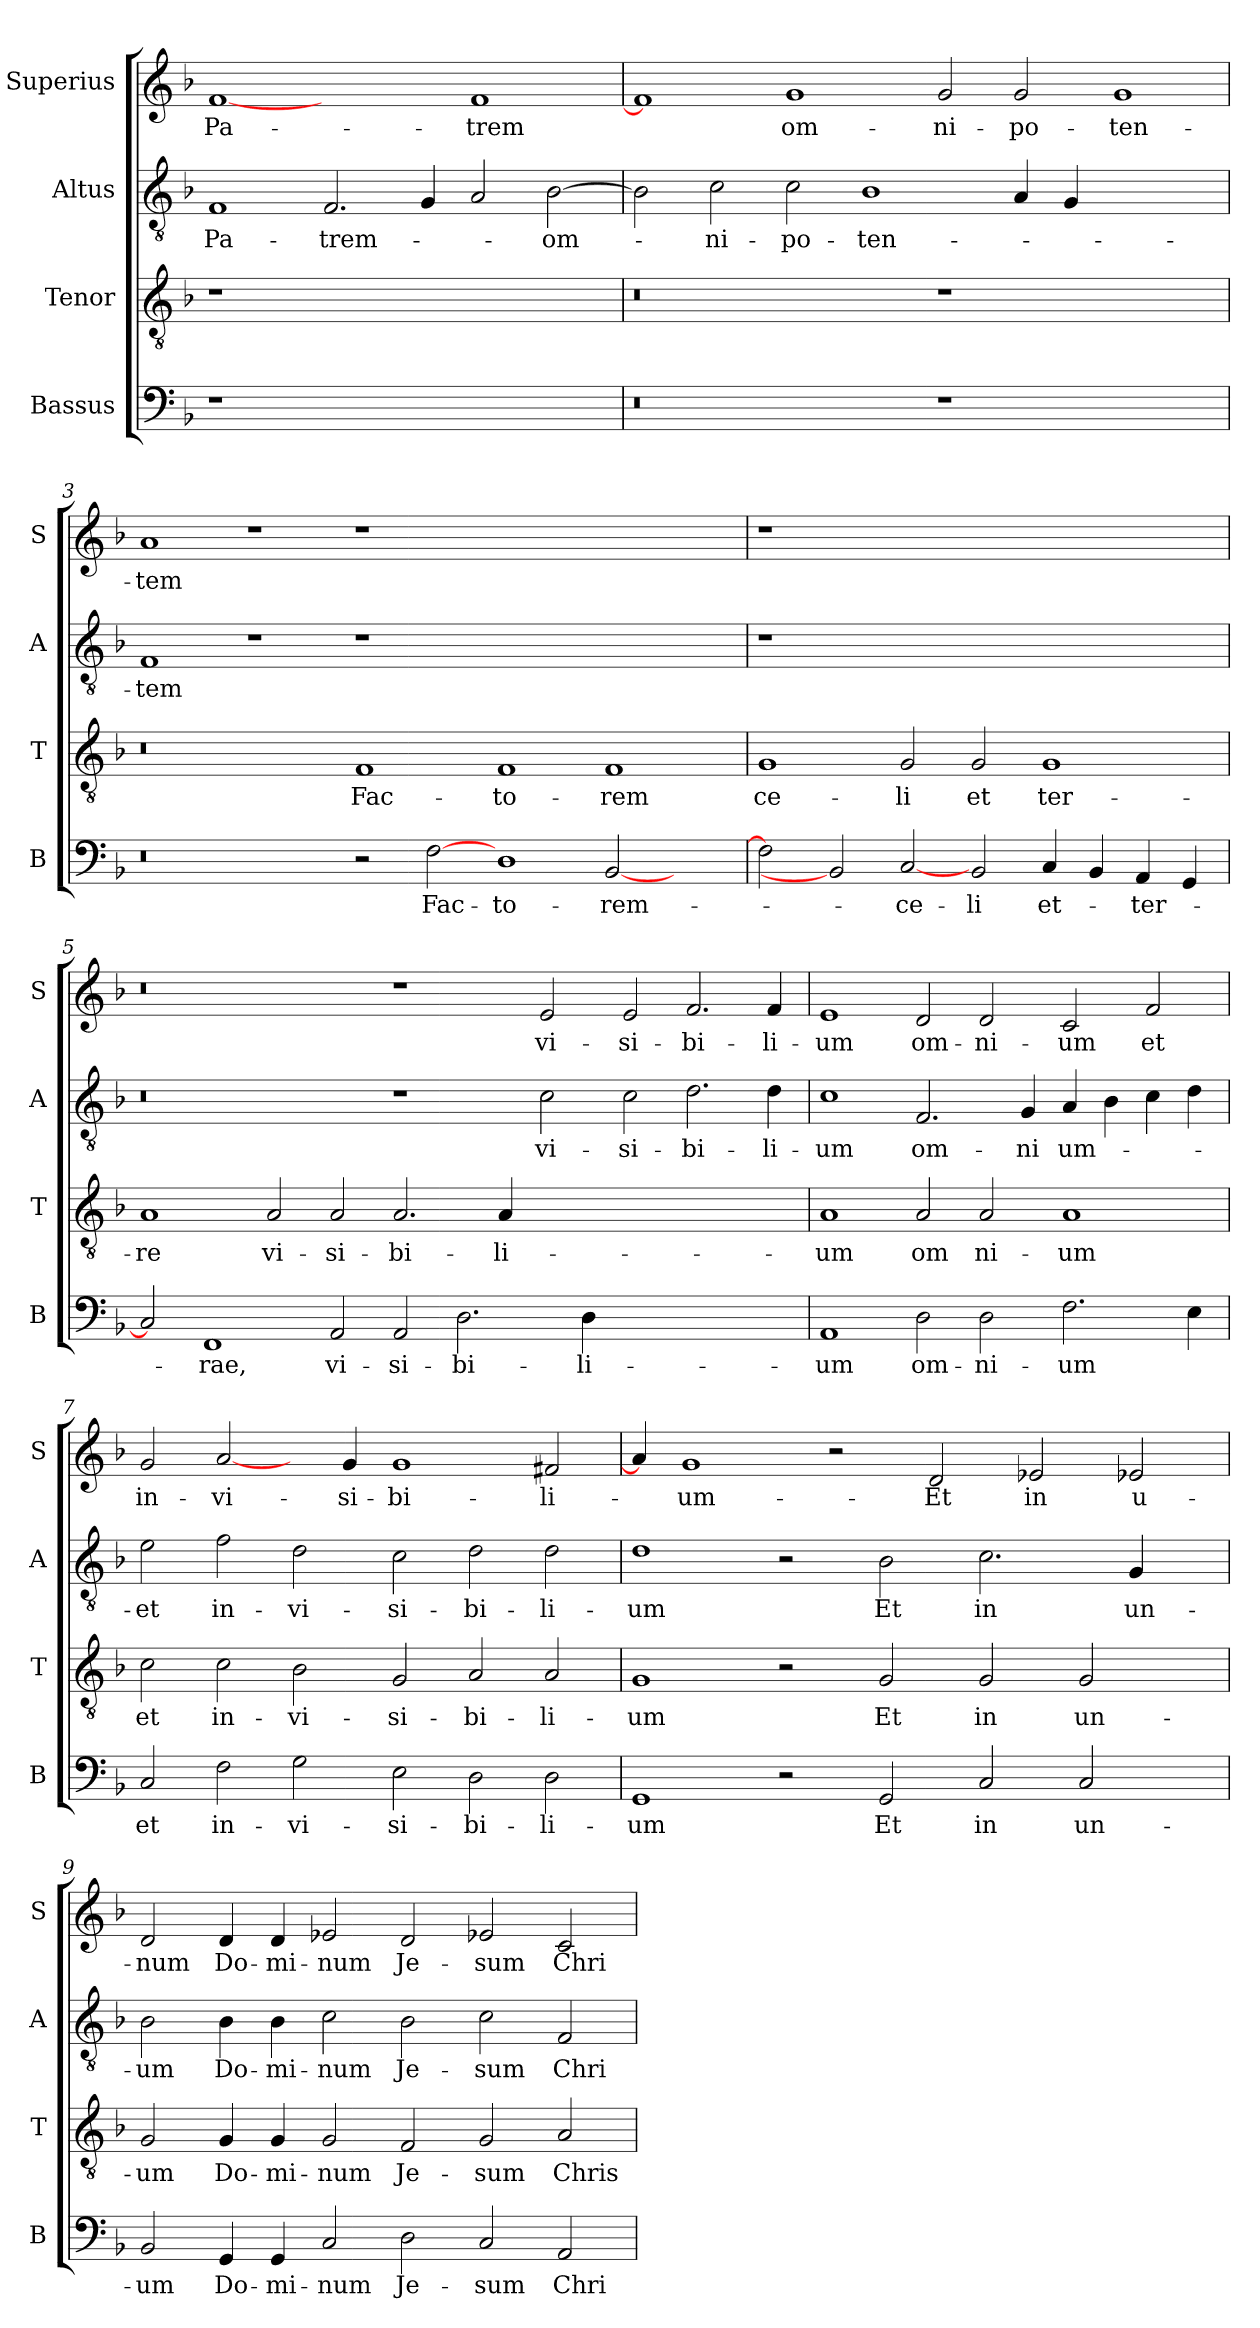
**kern	**text	**kern	**text	**kern	**text	**kern	**text
*part4	*part4	*part3	*part3	*part2	*part2	*part1	*part1
*staff4	*staff4	*staff3	*staff3	*staff2	*staff2	*staff1	*staff1
*I"Bassus	*	*I"Tenor	*	*I"Altus	*	*I"Superius	*
*I'B	*	*I'T	*	*I'A	*	*I'S	*
*clefF4	*	*clefGv2	*	*clefGv2	*	*clefG2	*
*k[b-]	*	*k[b-]	*	*k[b-]	*	*k[b-]	*
=1	=1	=1	=1	=1	=1	=1	=1
1r	.	1r	.	1F	Pa-	[1f	Pa-
0ryy	.	0ryy	.	2.F/	-trem-	1ryy	.
.	.	.	.	4G/	.	.	.
.	.	.	.	2A/	.	1f	-trem
.	.	.	.	[2B-\	-om-	.	.
=2	=2	=2	=2	=2	=2	=2	=2
0r	.	0r	.	2B-\]	.	1f]	.
.	.	.	.	2c\	-ni-	.	.
.	.	.	.	2c\	-po-	1g	om-
.	.	.	.	1B-	-ten-	.	.
1r	.	1r	.	.	.	2g/	-ni-
.	.	.	.	4A/	.	2g/	-po-
.	.	.	.	4G/	.	.	.
1ryy	.	1ryy	.	1ryy	.	1g	-ten-
=3	=3	=3	=3	=3	=3	=3	=3
0r	.	0r	.	1F	-tem	1a	-tem
.	.	.	.	1r	.	1r	.
2r	.	1F	Fac-	1r	.	1r	.
[2F	Fac-	.	.	.	.	.	.
1D	-to-	1F	-to-	0ryy	.	0ryy	.
[2BB-/	-rem-	1F	-rem	.	.	.	.
2ryy	.	.	.	.	.	.	.
=4	=4	=4	=4	=4	=4	=4	=4
2F]	.	1G	ce-	1r	.	1r	.
2BB-/]	.	.	.	.	.	.	.
[2C	-ce-	2G/	-li	0ryy	.	0ryy	.
2BB-/	-li	2G/	et	.	.	.	.
4C/	et-	1G	ter-	.	.	.	.
4BB-/	.	.	.	.	.	.	.
4AA/	-ter-	.	.	.	.	.	.
4GG/	.	.	.	.	.	.	.
=5	=5	=5	=5	=5	=5	=5	=5
2C]	.	1A	-re	0r	.	0r	.
1FF	-rae,	.	.	.	.	.	.
.	.	2A/	vi-	.	.	.	.
2AA/	vi-	2A/	-si-	.	.	.	.
2AA/	-si-	2.A/	-bi-	1r	.	1r	.
2.D\	-bi-	.	.	.	.	.	.
.	.	4A/	-li-	.	.	.	.
.	.	0ryy	.	2c\	vi-	2e/	vi-
4D\	-li-	.	.	.	.	.	.
1.ryy	.	.	.	2c\	-si-	2e/	-si-
.	.	.	.	2.d\	-bi-	2.f/	-bi-
.	.	.	.	4d\	-li-	4f/	-li-
=6	=6	=6	=6	=6	=6	=6	=6
1AA	-um	1A	-um	1c	-um	1e	-um
2D\	om-	2A/	om	2.F/	om-	2d/	om-
2D\	-ni-	2A/	ni-	.	.	2d/	-ni-
.	.	.	.	4G/	-ni	.	.
2.F\	-um	1A	-um	4A/	um-	2c/	-um
.	.	.	.	4B-\	.	.	.
.	.	.	.	4c\	.	2f/	et
4E\	.	.	.	4d\	.	.	.
=7	=7	=7	=7	=7	=7	=7	=7
2C/	et	2c\	et	2e\	-et	2g/	in-
2F\	in-	2c\	in-	2f\	in-	[2a/	-vi-
2G\	-vi-	2B-\	-vi-	2d\	-vi-	4ryy	.
.	.	.	.	.	.	4g/	-si-
2E\	-si-	2G/	-si-	2c\	-si-	1g	-bi-
2D\	-bi-	2A/	-bi-	2d\	-bi-	.	.
2D\	-li-	2A/	-li-	2d\	-li-	2f#X/	-li-
=8	=8	=8	=8	=8	=8	=8	=8
1GG	-um	1G	-um	1d	-um	4a/]	.
.	.	.	.	.	.	1g	-um-
2r	.	2r	.	2r	.	.	.
.	.	.	.	.	.	2r	.
2GG/	Et	2G/	Et	2B-\	Et	.	.
.	.	.	.	.	.	2d/	-Et
2C/	in	2G/	in	2.c\	in	.	.
.	.	.	.	.	.	2e-X/	in
2C/	un-	2G/	un-	.	.	.	.
.	.	.	.	4G/	un-	2e-X/	u-
4ryy	.	4ryy	.	4ryy	.	.	.
=9	=9	=9	=9	=9	=9	=9	=9
2BB-/	-um	2G/	-um	2B-\	-um	2d/	-num
4GG/	Do-	4G/	Do-	4B-\	Do-	4d/	Do-
4GG/	-mi-	4G/	-mi-	4B-\	-mi-	4d/	-mi-
2C/	-num	2G/	-num	2c\	-num	2e-X/	-num
2D\	Je-	2F/	Je-	2B-\	Je-	2d/	Je-
2C/	-sum	2G/	-sum	2c\	-sum	2e-X/	-sum
2AA/	Chri-	2A/	Chris-	2F/	Chri-	2c/	Chri-
=	=	=	=	=	=	=	=
*-	*-	*-	*-	*-	*-	*-	*-
